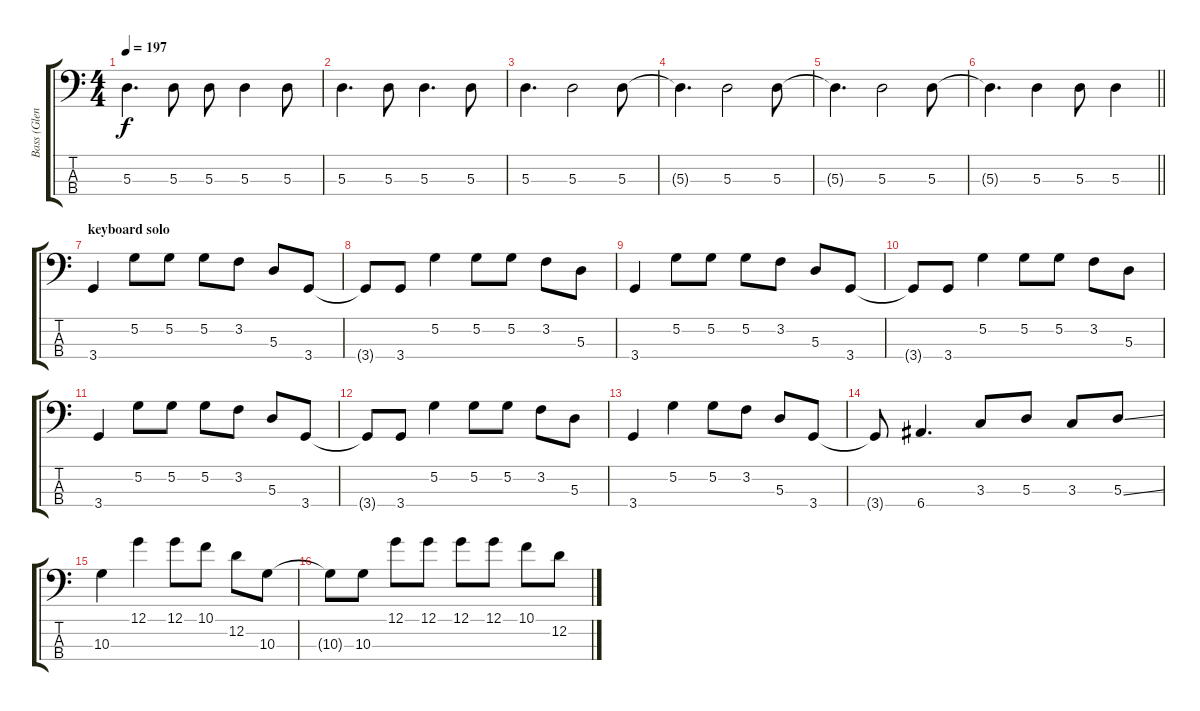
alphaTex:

\track ("Bass (Glenn)" "Bass (Glen") {instrument electricbasspick}
\staff {score tabs}
\tuning (G2 D2 A1 E1) {hide}
\ts (4 4)
\tempo 197
\clef f4
\ks c
5.3.4{d dy f} 5.3.8 5.3.8 5.3.4 5.3.8 |
5.3.4{d} 5.3.8 5.3.4{d} 5.3.8 |
5.3.4{d} 5.3.2 5.3.8 |
5.3{t}.4{d} 5.3.2 5.3.8 |
5.3{t}.4{d} 5.3.2 5.3.8 |
\barLineRight lightlight
5.3{t}.4{d} 5.3.4 5.3.8 5.3.4 |
\section ("" "keyboard solo")
3.4.4 5.2.8 5.2.8 5.2.8 3.2.8 5.3.8 3.4.8 |
3.4{t}.8 3.4.8 5.2.4 5.2.8 5.2.8 3.2.8 5.3.8 |
3.4.4 5.2.8 5.2.8 5.2.8 3.2.8 5.3.8 3.4.8 |
3.4{t}.8 3.4.8 5.2.4 5.2.8 5.2.8 3.2.8 5.3.8 |
3.4.4 5.2.8 5.2.8 5.2.8 3.2.8 5.3.8 3.4.8 |
3.4{t}.8 3.4.8 5.2.4 5.2.8 5.2.8 3.2.8 5.3.8 |
3.4.4 5.2.4 5.2.8 3.2.8 5.3.8 3.4.8 |
3.4{t}.8 6.4.4{d} 3.3.8 5.3.8 3.3.8 5.3{ss}.8 |
10.3.4 12.1.4 12.1.8 10.1.8 12.2.8 10.3.8 |
10.3{t}.8 10.3.8 12.1.8 12.1.8 12.1.8 12.1.8 10.1.8 12.2.8
